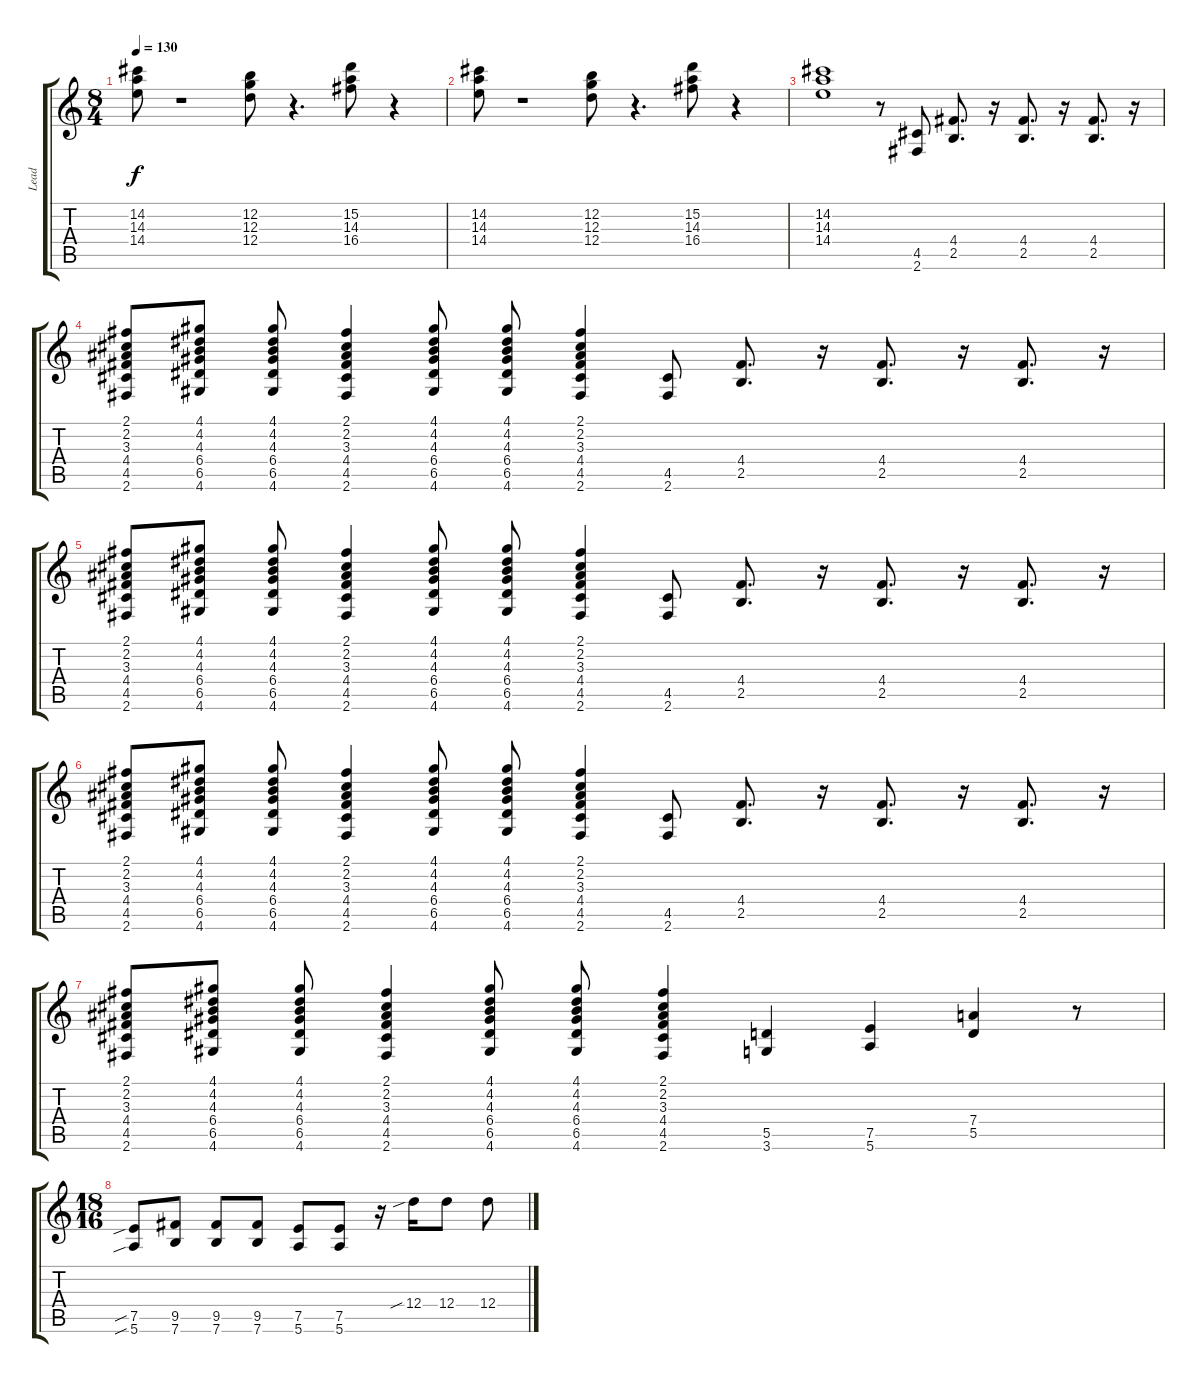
\track ("Lead" "Lead") {instrument distortionguitar}
\staff {score tabs}
\tuning (E4 B3 G3 D3 A2 E2) {hide}
\ts (8 4)
\tempo 130
\clef g2
\ks c
(14.2 14.3 14.4).8{dy f} r.1 (12.2 12.3 12.4).8 r.4{d} (15.2 14.3 16.4).8 r.4 |
(14.2 14.3 14.4).8 r.1 (12.2 12.3 12.4).8 r.4{d} (15.2 14.3 16.4).8 r.4 |
(14.2 14.3 14.4).1 r.8 (4.5 2.6).8 (4.4 2.5).8{d} r.16 (4.4 2.5).8{d} r.16 (4.4 2.5).8{d} r.16 |
(2.1 2.2 3.3 4.4 4.5 2.6).8 (4.1 4.2 4.3 6.4 6.5 4.6).8 (4.1 4.2 4.3 6.4 6.5 4.6).8 (2.1 2.2 3.3 4.4 4.5 2.6).4 (4.1 4.2 4.3 6.4 6.5 4.6).8 (4.1 4.2 4.3 6.4 6.5 4.6).8 (2.1 2.2 3.3 4.4 4.5 2.6).4 (4.5 2.6).8 (4.4 2.5).8{d} r.16 (4.4 2.5).8{d} r.16 (4.4 2.5).8{d} r.16 |
(2.1 2.2 3.3 4.4 4.5 2.6).8 (4.1 4.2 4.3 6.4 6.5 4.6).8 (4.1 4.2 4.3 6.4 6.5 4.6).8 (2.1 2.2 3.3 4.4 4.5 2.6).4 (4.1 4.2 4.3 6.4 6.5 4.6).8 (4.1 4.2 4.3 6.4 6.5 4.6).8 (2.1 2.2 3.3 4.4 4.5 2.6).4 (4.5 2.6).8 (4.4 2.5).8{d} r.16 (4.4 2.5).8{d} r.16 (4.4 2.5).8{d} r.16 |
(2.1 2.2 3.3 4.4 4.5 2.6).8 (4.1 4.2 4.3 6.4 6.5 4.6).8 (4.1 4.2 4.3 6.4 6.5 4.6).8 (2.1 2.2 3.3 4.4 4.5 2.6).4 (4.1 4.2 4.3 6.4 6.5 4.6).8 (4.1 4.2 4.3 6.4 6.5 4.6).8 (2.1 2.2 3.3 4.4 4.5 2.6).4 (4.5 2.6).8 (4.4 2.5).8{d} r.16 (4.4 2.5).8{d} r.16 (4.4 2.5).8{d} r.16 |
(2.1 2.2 3.3 4.4 4.5 2.6).8 (4.1 4.2 4.3 6.4 6.5 4.6).8 (4.1 4.2 4.3 6.4 6.5 4.6).8 (2.1 2.2 3.3 4.4 4.5 2.6).4 (4.1 4.2 4.3 6.4 6.5 4.6).8 (4.1 4.2 4.3 6.4 6.5 4.6).8 (2.1 2.2 3.3 4.4 4.5 2.6).4 (5.5 3.6).4 (7.5 5.6).4 (7.4 5.5).4 r.8 |
\ts (18 16)
(7.5{sib} 5.6{sib}).8 (9.5 7.6).8 (9.5 7.6).8 (9.5 7.6).8 (7.5 5.6).8 (7.5 5.6).8 r.16 12.4{sib}.16 12.4.8 12.4.8
